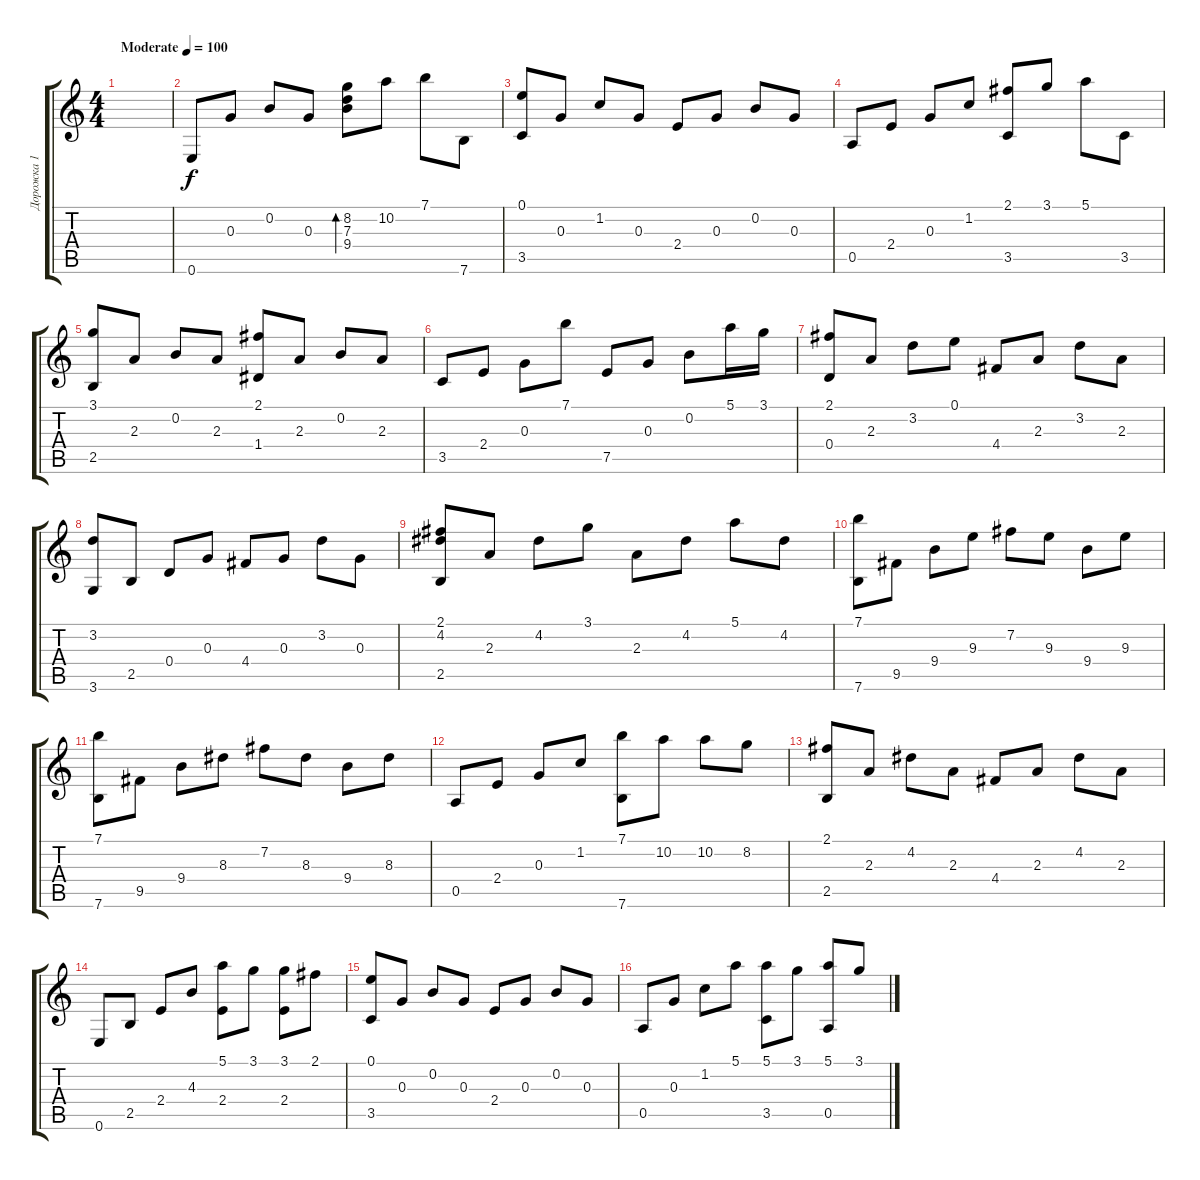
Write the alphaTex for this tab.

\track ("Дорожка 1" "Дорожка 1") {instrument acousticguitarsteel}
\staff {score tabs}
\tuning (E4 B3 G3 D3 A2 E2) {hide}
\ts (4 4)
\tempo (100 "Moderate")
\clef g2
\ks c
|
0.6.8 0.3.8 0.2.8 0.3.8 (8.2 7.3 9.4).8{bd 480} 10.2.8 7.1.8 7.6.8 |
(0.1 3.5).8 0.3.8 1.2.8 0.3.8 2.4.8 0.3.8 0.2.8 0.3.8 |
0.5.8 2.4.8 0.3.8 1.2.8 (2.1 3.5).8 3.1.8 5.1.8 3.5.8 |
(3.1 2.5).8 2.3.8 0.2.8 2.3.8 (2.1 1.4).8 2.3.8 0.2.8 2.3.8 |
3.5.8 2.4.8 0.3.8 7.1.8 7.5.8 0.3.8 0.2.8 5.1.16 3.1.16 |
(2.1 0.4).8 2.3.8 3.2.8 0.1.8 4.4.8 2.3.8 3.2.8 2.3.8 |
(3.2 3.6).8 2.5.8 0.4.8 0.3.8 4.4.8 0.3.8 3.2.8 0.3.8 |
(2.1 4.2 2.5).8 2.3.8 4.2.8 3.1.8 2.3.8 4.2.8 5.1.8 4.2.8 |
(7.1 7.6).8 9.5.8 9.4.8 9.3.8 7.2.8 9.3.8 9.4.8 9.3.8 |
(7.1 7.6).8 9.5.8 9.4.8 8.3.8 7.2.8 8.3.8 9.4.8 8.3.8 |
0.5.8 2.4.8 0.3.8 1.2.8 (7.1 7.6).8 10.2.8 10.2.8 8.2.8 |
(2.1 2.5).8 2.3.8 4.2.8 2.3.8 4.4.8 2.3.8 4.2.8 2.3.8 |
0.6.8 2.5.8 2.4.8 4.3.8 (5.1 2.4).8 3.1.8 (3.1 2.4).8 2.1.8 |
(0.1 3.5).8 0.3.8 0.2.8 0.3.8 2.4.8 0.3.8 0.2.8 0.3.8 |
0.5.8 0.3.8 1.2.8 5.1.8 (5.1 3.5).8 3.1.8 (5.1 0.5).8 3.1.8
